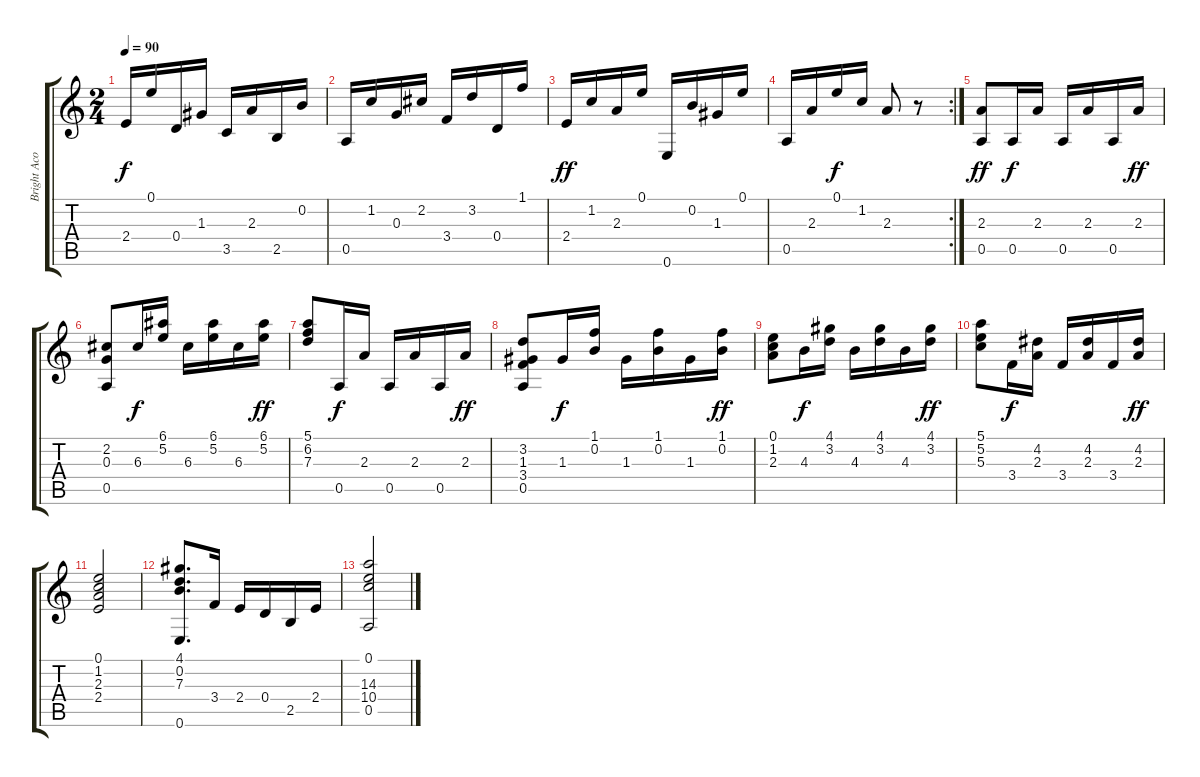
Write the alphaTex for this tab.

\track ("Bright Acoustic " "Bright Aco") {instrument acousticguitarnylon}
\staff {score tabs}
\tuning (E4 B3 G3 D3 A2 E2) {hide}
\ts (2 4)
\tempo 90
\clef g2
\ks c
2.4.16{dy f} 0.1.16 0.4.16 1.3.16 3.5.16 2.3.16 2.5.16 0.2.16 |
0.5.16 1.2.16 0.3.16 2.2.16 3.4.16 3.2.16 0.4.16 1.1.16 |
2.4.16{dy ff} 1.2.16 2.3.16 0.1.16 0.6.16 0.2.16 1.3.16 0.1.16 |
\rc 2
0.5.16 2.3.16 0.1.16{dy f} 1.2.16 2.3.8 r.8 |
(2.3 0.5).8{dy ff} 0.5.16{dy f} 2.3.16 0.5.16 2.3.16 0.5.16 2.3.16{dy ff} |
(2.2 0.3 0.5).8 6.3.16{dy f} (6.1 5.2).16 6.3.16 (6.1 5.2).16 6.3.16 (6.1 5.2).16{dy ff} |
(5.1 6.2 7.3).8 0.5.16{dy f} 2.3.16 0.5.16 2.3.16 0.5.16 2.3.16{dy ff} |
(3.2 1.3 3.4 0.5).8 1.3.16{dy f} (1.1 0.2).16 1.3.16 (1.1 0.2).16 1.3.16 (1.1 0.2).16{dy ff} |
(0.1 1.2 2.3).8 4.3.16{dy f} (4.1 3.2).16 4.3.16 (4.1 3.2).16 4.3.16 (4.1 3.2).16{dy ff} |
(5.1 5.2 5.3).8 3.4.16{dy f} (4.2 2.3).16 3.4.16 (4.2 2.3).16 3.4.16 (4.2 2.3).16{dy ff} |
(0.1 1.2 2.3 2.4).2 |
(4.1 0.2 7.3 0.6).8{d} 3.4.16 2.4.16 0.4.16 2.5.16 2.4.16 |
(0.1 14.3 10.4 0.5).2
